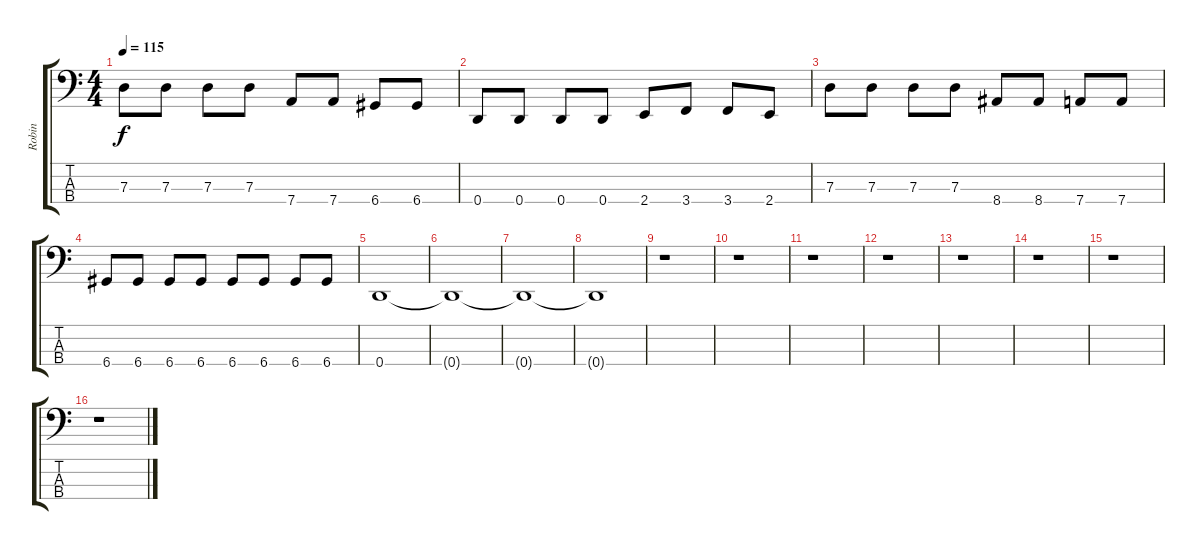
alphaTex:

\track ("Robin" "Robin") {instrument electricbasspick}
\staff {score tabs}
\tuning (F2 C2 G1 D1) {hide}
\ts (4 4)
\tempo 115
\clef f4
\ks c
7.3.8{dy f} 7.3.8 7.3.8 7.3.8 7.4.8 7.4.8 6.4.8 6.4.8 |
0.4.8 0.4.8 0.4.8 0.4.8 2.4.8 3.4.8 3.4.8 2.4.8 |
7.3.8 7.3.8 7.3.8 7.3.8 8.4.8 8.4.8 7.4.8 7.4.8 |
6.4.8 6.4.8 6.4.8 6.4.8 6.4.8 6.4.8 6.4.8 6.4.8 |
0.4.1 |
0.4{t}.1 |
0.4{t}.1 |
0.4{t}.1 |
r.1 |
r.1 |
r.1 |
r.1 |
r.1 |
r.1 |
r.1 |
r.1
